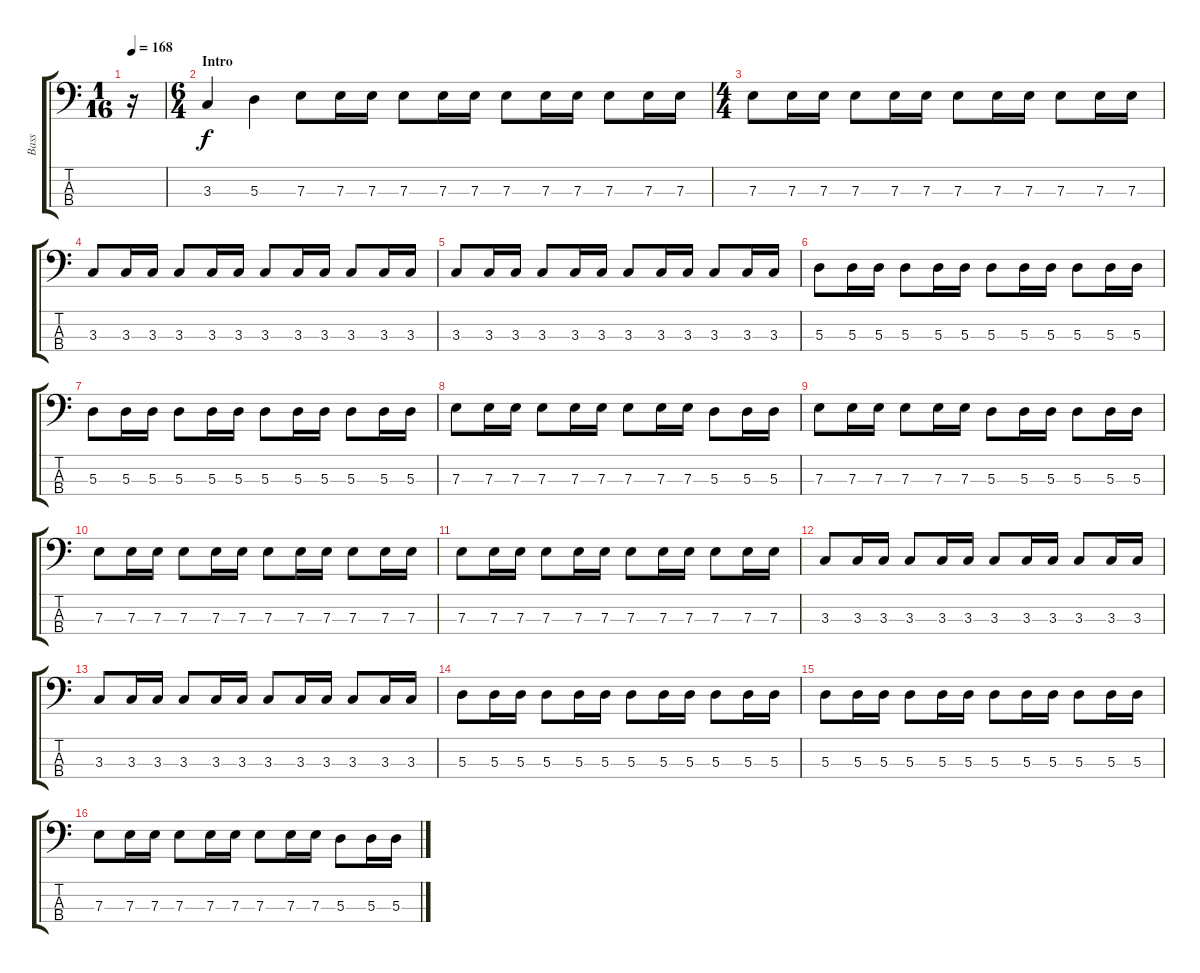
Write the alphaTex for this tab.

\track ("Bass" "Bass") {instrument electricbassfinger}
\staff {score tabs}
\tuning (G2 D2 A1 E1) {hide}
\ts (1 16)
\tempo 168
\clef f4
\ks c
r.16{dy f instrument electricbassfinger} |
\ts (6 4)
\section ("" "Intro")
3.3.4 5.3.4 7.3.8 7.3.16 7.3.16 7.3.8 7.3.16 7.3.16 7.3.8 7.3.16 7.3.16 7.3.8 7.3.16 7.3.16 |
\ts (4 4)
7.3.8 7.3.16 7.3.16 7.3.8 7.3.16 7.3.16 7.3.8 7.3.16 7.3.16 7.3.8 7.3.16 7.3.16 |
3.3.8 3.3.16 3.3.16 3.3.8 3.3.16 3.3.16 3.3.8 3.3.16 3.3.16 3.3.8 3.3.16 3.3.16 |
3.3.8 3.3.16 3.3.16 3.3.8 3.3.16 3.3.16 3.3.8 3.3.16 3.3.16 3.3.8 3.3.16 3.3.16 |
5.3.8 5.3.16 5.3.16 5.3.8 5.3.16 5.3.16 5.3.8 5.3.16 5.3.16 5.3.8 5.3.16 5.3.16 |
5.3.8 5.3.16 5.3.16 5.3.8 5.3.16 5.3.16 5.3.8 5.3.16 5.3.16 5.3.8 5.3.16 5.3.16 |
7.3.8 7.3.16 7.3.16 7.3.8 7.3.16 7.3.16 7.3.8 7.3.16 7.3.16 5.3.8 5.3.16 5.3.16 |
7.3.8 7.3.16 7.3.16 7.3.8 7.3.16 7.3.16 5.3.8 5.3.16 5.3.16 5.3.8 5.3.16 5.3.16 |
7.3.8 7.3.16 7.3.16 7.3.8 7.3.16 7.3.16 7.3.8 7.3.16 7.3.16 7.3.8 7.3.16 7.3.16 |
7.3.8 7.3.16 7.3.16 7.3.8 7.3.16 7.3.16 7.3.8 7.3.16 7.3.16 7.3.8 7.3.16 7.3.16 |
3.3.8 3.3.16 3.3.16 3.3.8 3.3.16 3.3.16 3.3.8 3.3.16 3.3.16 3.3.8 3.3.16 3.3.16 |
3.3.8 3.3.16 3.3.16 3.3.8 3.3.16 3.3.16 3.3.8 3.3.16 3.3.16 3.3.8 3.3.16 3.3.16 |
5.3.8 5.3.16 5.3.16 5.3.8 5.3.16 5.3.16 5.3.8 5.3.16 5.3.16 5.3.8 5.3.16 5.3.16 |
5.3.8 5.3.16 5.3.16 5.3.8 5.3.16 5.3.16 5.3.8 5.3.16 5.3.16 5.3.8 5.3.16 5.3.16 |
7.3.8 7.3.16 7.3.16 7.3.8 7.3.16 7.3.16 7.3.8 7.3.16 7.3.16 5.3.8 5.3.16 5.3.16
